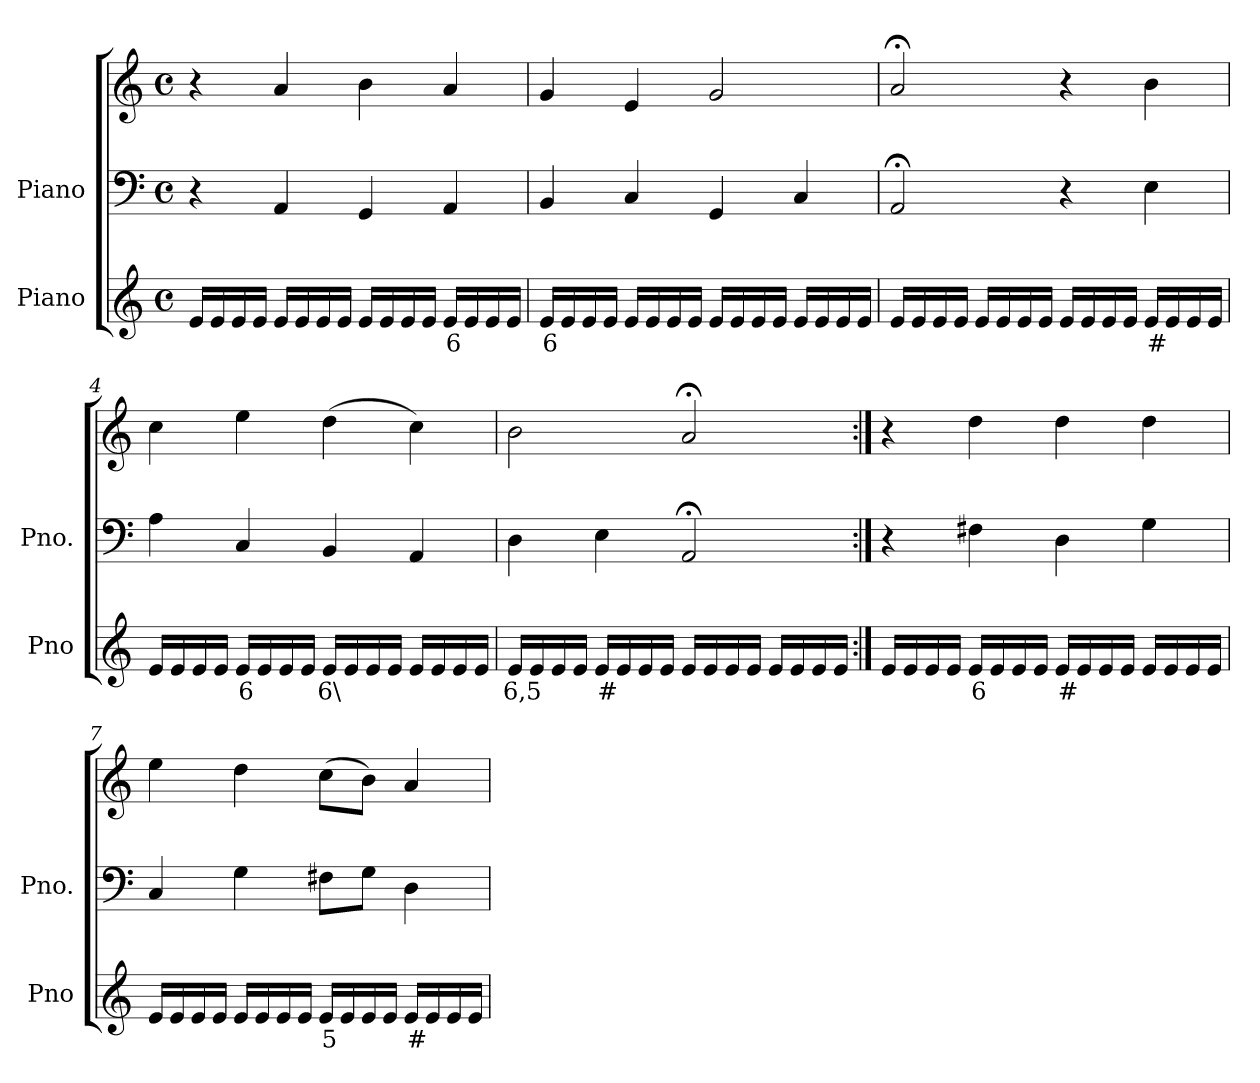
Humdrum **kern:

**kern	**text	**kern	**kern
*part2	*part2	*part1	*part1
*staff3	*staff3	*staff2	*staff1
*I"Piano	*	*I"Piano	*
*I'Pno	*	*I'Pno.	*
*clefG2	*	*clefF4	*clefG2
*k[]	*	*k[]	*k[]
*M4/4	*	*M4/4	*M4/4
*met(c)	*	*met(c)	*met(c)
=1	=1	=1	=1
16e/LL	.	4r	4r
16e/	.	.	.
16e/	.	.	.
16e/JJ	.	.	.
16e/LL	.	4AA/	4a/
16e/	.	.	.
16e/	.	.	.
16e/JJ	.	.	.
16e/LL	.	4GG/	4b\
16e/	.	.	.
16e/	.	.	.
16e/JJ	.	.	.
!	!LO:LY:b	!	!
16e/LL	6	4AA/	4a/
16e/	.	.	.
16e/	.	.	.
16e/JJ	.	.	.
=2	=2	=2	=2
!	!LO:LY:b	!	!
16e/LL	6	4BB/	4g/
16e/	.	.	.
16e/	.	.	.
16e/JJ	.	.	.
16e/LL	.	4C/	4e/
16e/	.	.	.
16e/	.	.	.
16e/JJ	.	.	.
16e/LL	.	4GG/	2g/
16e/	.	.	.
16e/	.	.	.
16e/JJ	.	.	.
16e/LL	.	4C/	.
16e/	.	.	.
16e/	.	.	.
16e/JJ	.	.	.
=3	=3	=3	=3
16e/LL	.	2AA;</	2a;</
16e/	.	.	.
16e/	.	.	.
16e/JJ	.	.	.
16e/LL	.	.	.
16e/	.	.	.
16e/	.	.	.
16e/JJ	.	.	.
16e/LL	.	4r	4r
16e/	.	.	.
16e/	.	.	.
16e/JJ	.	.	.
!	!LO:LY:b	!	!
16e/LL	#	4E\	4b\
16e/	.	.	.
16e/	.	.	.
16e/JJ	.	.	.
=4	=4	=4	=4
16e/LL	.	4A\	4cc\
16e/	.	.	.
16e/	.	.	.
16e/JJ	.	.	.
!	!LO:LY:b	!	!
16e/LL	6	4C/	4ee\
16e/	.	.	.
16e/	.	.	.
16e/JJ	.	.	.
!	!LO:LY:b	!	!
16e/LL	6\	4BB/	(>4dd\
16e/	.	.	.
16e/	.	.	.
16e/JJ	.	.	.
16e/LL	.	4AA/	4cc\)
16e/	.	.	.
16e/	.	.	.
16e/JJ	.	.	.
=5	=5	=5	=5
!	!LO:LY:b	!	!
16e/LL	6,5	4D\	2b\
16e/	.	.	.
16e/	.	.	.
16e/JJ	.	.	.
!	!LO:LY:b	!	!
16e/LL	#	4E\	.
16e/	.	.	.
16e/	.	.	.
16e/JJ	.	.	.
16e/LL	.	2AA;</	2a;</
16e/	.	.	.
16e/	.	.	.
16e/JJ	.	.	.
16e/LL	.	.	.
16e/	.	.	.
16e/	.	.	.
16e/JJ	.	.	.
=6:|!	=6:|!	=6:|!	=6:|!
16e/LL	.	4r	4r
16e/	.	.	.
16e/	.	.	.
16e/JJ	.	.	.
!	!LO:LY:b	!	!
16e/LL	6	4F#X\	4dd\
16e/	.	.	.
16e/	.	.	.
16e/JJ	.	.	.
!	!LO:LY:b	!	!
16e/LL	#	4D\	4dd\
16e/	.	.	.
16e/	.	.	.
16e/JJ	.	.	.
16e/LL	.	4G\	4dd\
16e/	.	.	.
16e/	.	.	.
16e/JJ	.	.	.
=7	=7	=7	=7
16e/LL	.	4C/	4ee\
16e/	.	.	.
16e/	.	.	.
16e/JJ	.	.	.
16e/LL	.	4G\	4dd\
16e/	.	.	.
16e/	.	.	.
16e/JJ	.	.	.
!	!LO:LY:b	!	!
16e/LL	5	8F#X\L	(>8cc\L
16e/	.	.	.
16e/	.	8G\J	8b\J)
16e/JJ	.	.	.
!	!LO:LY:b	!	!
16e/LL	#	4D\	4a/
16e/	.	.	.
16e/	.	.	.
16e/JJ	.	.	.
=	=	=	=
*-	*-	*-	*-
